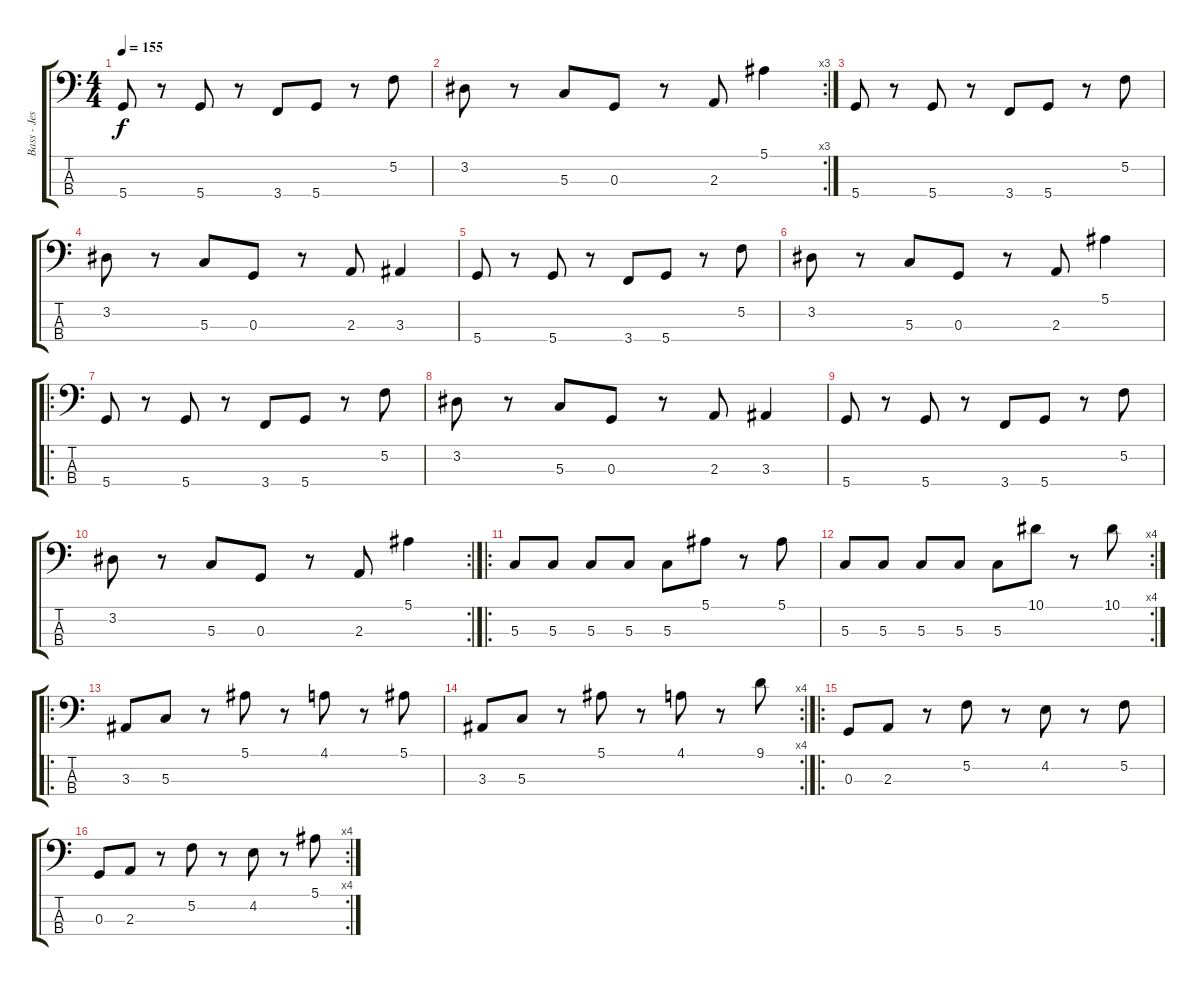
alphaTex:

\track ("Bass - Jesse" "Bass - Jes") {instrument overdrivenguitar}
\staff {score tabs}
\tuning (F2 C2 G1 D1) {hide}
\ts (4 4)
\tempo 155
\clef f4
\ks c
5.4.8{dy f} r.8 5.4.8 r.8 3.4.8 5.4.8 r.8 5.2.8 |
\rc 3
3.2.8 r.8 5.3.8 0.3.8 r.8 2.3.8 5.1.4 |
5.4.8 r.8 5.4.8 r.8 3.4.8 5.4.8 r.8 5.2.8 |
3.2.8 r.8 5.3.8 0.3.8 r.8 2.3.8 3.3.4 |
5.4.8 r.8 5.4.8 r.8 3.4.8 5.4.8 r.8 5.2.8 |
3.2.8 r.8 5.3.8 0.3.8 r.8 2.3.8 5.1.4 |
\ro
5.4.8 r.8 5.4.8 r.8 3.4.8 5.4.8 r.8 5.2.8 |
3.2.8 r.8 5.3.8 0.3.8 r.8 2.3.8 3.3.4 |
5.4.8 r.8 5.4.8 r.8 3.4.8 5.4.8 r.8 5.2.8 |
\rc 2
3.2.8 r.8 5.3.8 0.3.8 r.8 2.3.8 5.1.4 |
\ro
5.3.8 5.3.8 5.3.8 5.3.8 5.3.8 5.1.8 r.8 5.1.8 |
\rc 4
5.3.8 5.3.8 5.3.8 5.3.8 5.3.8 10.1.8 r.8 10.1.8 |
\ro
3.3.8 5.3.8 r.8 5.1.8 r.8 4.1.8 r.8 5.1.8 |
\rc 4
3.3.8 5.3.8 r.8 5.1.8 r.8 4.1.8 r.8 9.1.8 |
\ro
0.3.8 2.3.8 r.8 5.2.8 r.8 4.2.8 r.8 5.2.8 |
\rc 4
0.3.8 2.3.8 r.8 5.2.8 r.8 4.2.8 r.8 5.1.8
